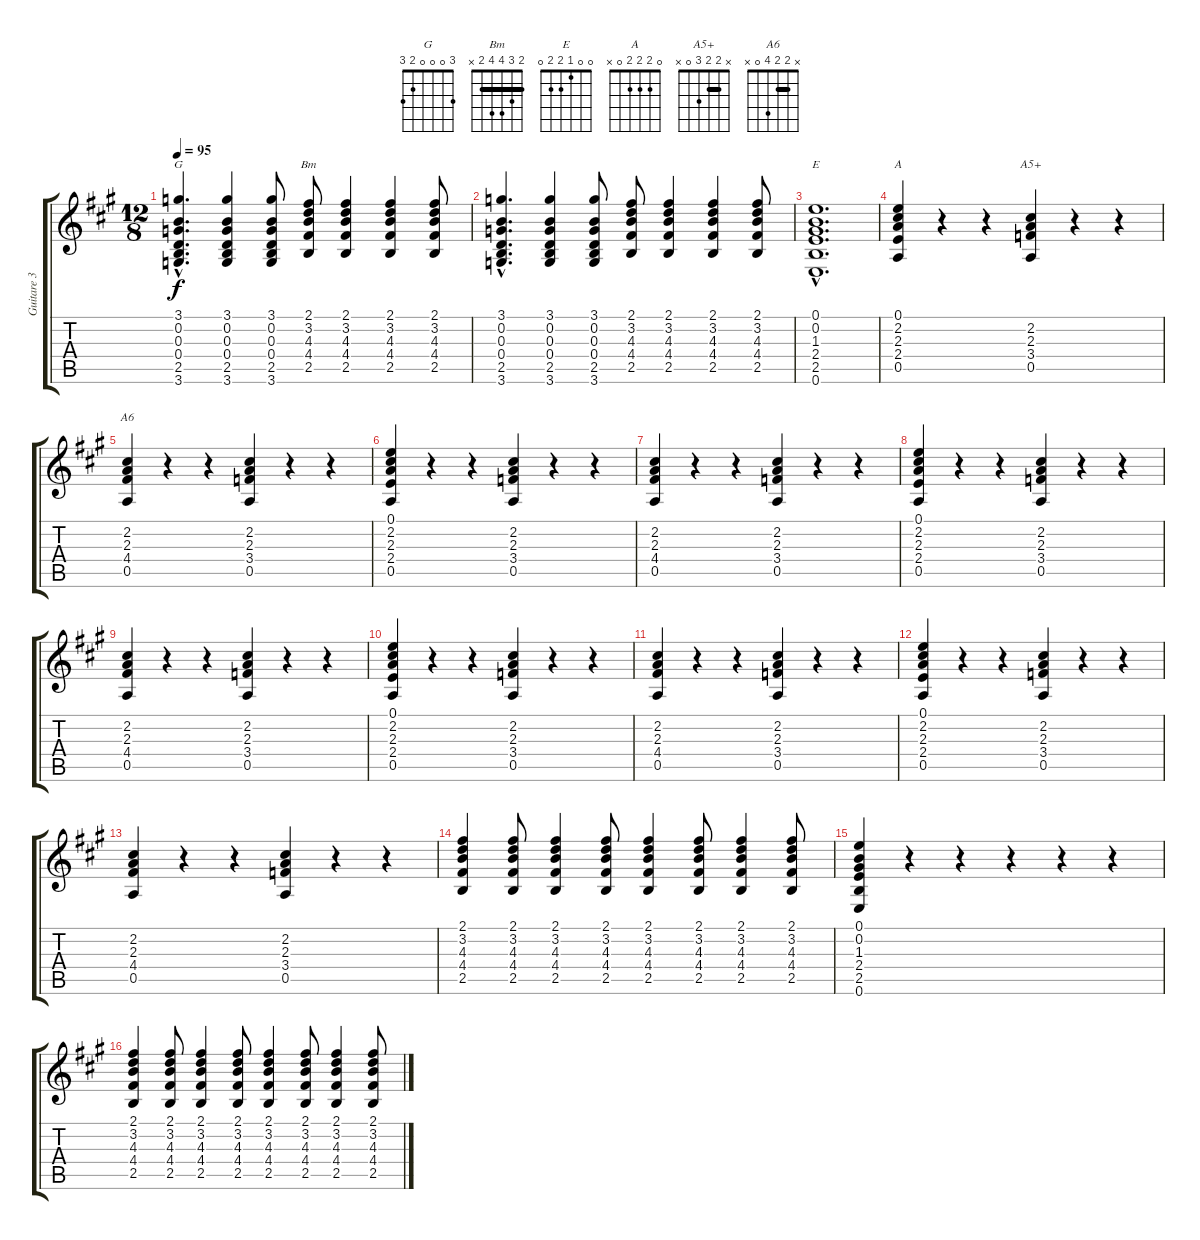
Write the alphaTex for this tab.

\track ("Guitare 3" "Guitare 3") {instrument electricguitarjazz}
\staff {score tabs}
\tuning (E4 B3 G3 D3 A2 E2) {hide}
\chord ("G" 3 0 0 0 2 3)
\chord ("Bm" 2 3 4 4 2 x) {barre 2}
\chord ("E" 0 0 1 2 2 0)
\chord ("A" 0 2 2 2 0 x)
\chord ("A5+" x 2 2 3 0 x) {barre 2}
\chord ("A6" x 2 2 4 0 x) {barre 2}
\ts (12 8)
\tempo 95
\clef g2
\ks a
(3.1{hac} 0.2{hac} 0.3{hac} 0.4{hac} 2.5{hac} 3.6{hac}).4{d ch "G" dy f} (3.1 0.2 0.3 0.4 2.5 3.6).4 (3.1 0.2 0.3 0.4 2.5 3.6).8 (2.1 3.2 4.3 4.4 2.5).8{ch "Bm"} (2.1 3.2 4.3 4.4 2.5).4 (2.1 3.2 4.3 4.4 2.5).4 (2.1 3.2 4.3 4.4 2.5).8 |
(3.1{hac} 0.2{hac} 0.3{hac} 0.4{hac} 2.5{hac} 3.6{hac}).4{d} (3.1 0.2 0.3 0.4 2.5 3.6).4 (3.1 0.2 0.3 0.4 2.5 3.6).8 (2.1 3.2 4.3 4.4 2.5).8 (2.1 3.2 4.3 4.4 2.5).4 (2.1 3.2 4.3 4.4 2.5).4 (2.1 3.2 4.3 4.4 2.5).8 |
(0.1{hac} 0.2{hac} 1.3{hac} 2.4{hac} 2.5{hac} 0.6{hac}).1{d ch "E"} |
(0.1 2.2 2.3 2.4 0.5).4{ch "A"} r.4 r.4 (2.2 2.3 3.4 0.5).4{ch "A5+"} r.4 r.4 |
(2.2 2.3 4.4 0.5).4{ch "A6"} r.4 r.4 (2.2 2.3 3.4 0.5).4 r.4 r.4 |
(0.1 2.2 2.3 2.4 0.5).4 r.4 r.4 (2.2 2.3 3.4 0.5).4 r.4 r.4 |
(2.2 2.3 4.4 0.5).4 r.4 r.4 (2.2 2.3 3.4 0.5).4 r.4 r.4 |
(0.1 2.2 2.3 2.4 0.5).4 r.4 r.4 (2.2 2.3 3.4 0.5).4 r.4 r.4 |
(2.2 2.3 4.4 0.5).4 r.4 r.4 (2.2 2.3 3.4 0.5).4 r.4 r.4 |
(0.1 2.2 2.3 2.4 0.5).4 r.4 r.4 (2.2 2.3 3.4 0.5).4 r.4 r.4 |
(2.2 2.3 4.4 0.5).4 r.4 r.4 (2.2 2.3 3.4 0.5).4 r.4 r.4 |
(0.1 2.2 2.3 2.4 0.5).4 r.4 r.4 (2.2 2.3 3.4 0.5).4 r.4 r.4 |
(2.2 2.3 4.4 0.5).4 r.4 r.4 (2.2 2.3 3.4 0.5).4 r.4 r.4 |
(2.1 3.2 4.3 4.4 2.5).4 (2.1 3.2 4.3 4.4 2.5).8 (2.1 3.2 4.3 4.4 2.5).4 (2.1 3.2 4.3 4.4 2.5).8 (2.1 3.2 4.3 4.4 2.5).4 (2.1 3.2 4.3 4.4 2.5).8 (2.1 3.2 4.3 4.4 2.5).4 (2.1 3.2 4.3 4.4 2.5).8 |
(0.1 0.2 1.3 2.4 2.5 0.6).4 r.4 r.4 r.4 r.4 r.4 |
(2.1 3.2 4.3 4.4 2.5).4 (2.1 3.2 4.3 4.4 2.5).8 (2.1 3.2 4.3 4.4 2.5).4 (2.1 3.2 4.3 4.4 2.5).8 (2.1 3.2 4.3 4.4 2.5).4 (2.1 3.2 4.3 4.4 2.5).8 (2.1 3.2 4.3 4.4 2.5).4 (2.1 3.2 4.3 4.4 2.5).8
